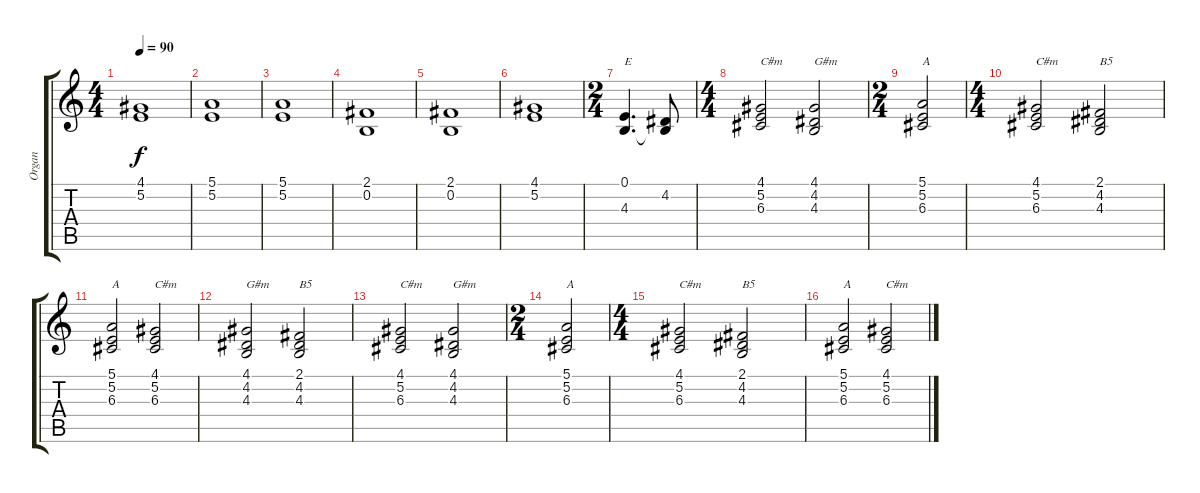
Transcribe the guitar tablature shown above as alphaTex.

\track ("Organ" "Organ") {instrument percussiveorgan}
\staff {score tabs}
\tuning (E4 B3 G3 D3 A2 E2) {hide}
\ts (4 4)
\tempo 90
\clef g2
\ks c
(4.1 5.2).1{dy f} |
(5.1 5.2).1 |
(5.1 5.2).1 |
(2.1 0.2).1 |
(2.1 0.2).1 |
(4.1 5.2).1 |
\ts (2 4)
(0.1 4.3).4{d txt "E"} (4.2 4.3{t}).8 |
\ts (4 4)
(4.1 5.2 6.3).2{txt "C#m"} (4.1 4.2 4.3).2{txt "G#m"} |
\ts (2 4)
(5.1 5.2 6.3).2{txt "A"} |
\ts (4 4)
(4.1 5.2 6.3).2{txt "C#m"} (2.1 4.2 4.3).2{txt "B5"} |
(5.1 5.2 6.3).2{txt "A"} (4.1 5.2 6.3).2{txt "C#m"} |
(4.1 4.2 4.3).2{txt "G#m"} (2.1 4.2 4.3).2{txt "B5"} |
(4.1 5.2 6.3).2{txt "C#m"} (4.1 4.2 4.3).2{txt "G#m"} |
\ts (2 4)
(5.1 5.2 6.3).2{txt "A"} |
\ts (4 4)
(4.1 5.2 6.3).2{txt "C#m"} (2.1 4.2 4.3).2{txt "B5"} |
(5.1 5.2 6.3).2{txt "A"} (4.1 5.2 6.3).2{txt "C#m"}
